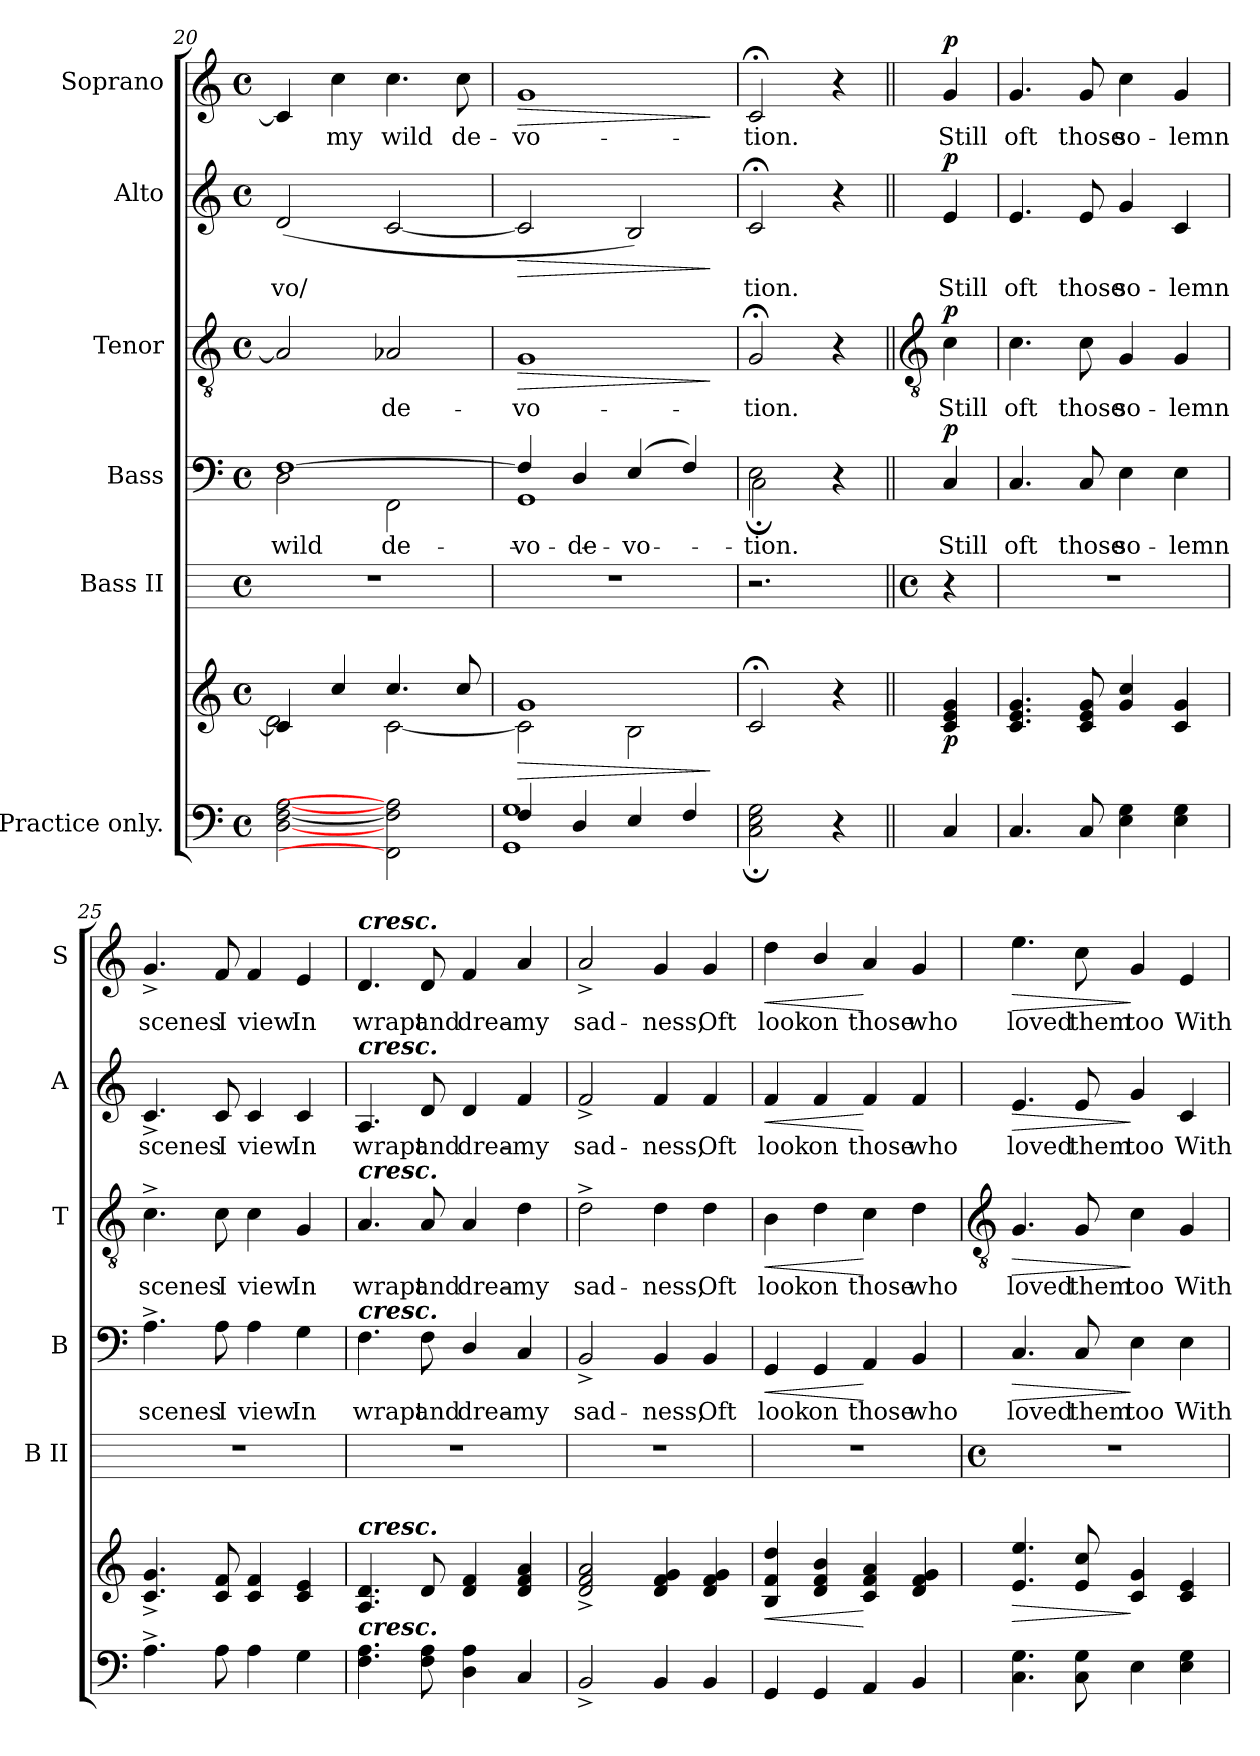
**kern	**kern	**dynam	**kern	**kern	**text	**dynam	**kern	**text	**dynam	**kern	**text	**dynam	**kern	**text	**dynam
*part6	*part6	*part6	*part5	*part4	*part4	*part4	*part3	*part3	*part3	*part2	*part2	*part2	*part1	*part1	*part1
*staff7	*staff6	*staff6/7	*staff5	*staff4	*staff4	*staff4	*staff3	*staff3	*staff3	*staff2	*staff2	*staff2	*staff1	*staff1	*staff1
*I"Practice only.	*	*	*I"Bass II	*I"Bass	*	*	*I"Tenor	*	*	*I"Alto	*	*	*I"Soprano	*	*
*	*	*	*I'B II	*I'B	*	*	*I'T	*	*	*I'A	*	*	*I'S	*	*
*clefF4	*clefG2	*	*	*clefF4	*	*	*clefGv2	*	*	*clefG2	*	*	*clefG2	*	*
*k[]	*k[]	*	*	*k[]	*	*	*k[]	*	*	*k[]	*	*	*k[]	*	*
*C:	*C:	*	*	*C:	*	*	*C:	*	*	*C:	*	*	*C:	*	*
*M4/4	*M4/4	*	*M4/4	*M4/4	*	*	*M4/4	*	*	*M4/4	*	*	*M4/4	*	*
*met(c)	*met(c)	*	*met(c)	*met(c)	*	*	*met(c)	*	*	*met(c)	*	*	*met(c)	*	*
=20	=20	=20	=20	=20	=20	=20	=20	=20	=20	=20	=20	=20	=20	=20	=20
*^	*^	*	*	*	*	*	*	*	*	*	*	*	*	*	*
!	!	!	!	!	!	!	!LO:LY:a	!	!	!	!	!	!	!	!	!	!
*	*	*	*	*	*	*^	*	*	*	*	*	*	*	*	*	*	*
!	!	!	!	!	!	!	!	!LO:LY:b	!	!	!	!	!	!LO:LY:b	!	!	!	!
1ryy	[2D\ [2F\ [2A\	4c]	2d\	.	1r	[1F/	2D\	wild	.	2A/]	.	.	(<2d	-vo/	.	4c]	.	.
!	!	!	!	!	!	!	!	!	!	!	!	!	!	!	!	!	!LO:LY:b	!
.	.	4cc	.	.	.	.	.	.	.	.	.	.	.	.	.	4cc	my	.
!	!	!	!	!	!	!	!	!LO:LY:b	!	!	!LO:LY:b	!	!	!	!	!	!LO:LY:b	!
.	2FF\] 2F\] 2A-\]	4.cc	[2c\	.	.	.	2FF\	de-	.	2A-X/	de-	.	[2c	.	.	4.cc	wild	.
!	!	!	!	!	!	!	!	!	!	!	!	!	!	!	!	!	!LO:LY:b	!
.	.	8cc	.	.	.	.	.	.	.	.	.	.	.	.	.	8cc	de-	.
=21	=21	=21	=21	=21	=21	=21	=21	=21	=21	=21	=21	=21	=21	=21	=21	=21	=21	=21
!	!	!	!	!LO:HP:b	!	!	!	!	!	!	!	!	!	!	!	!	!	!
!	!	!	!	!LO:HP:n=1:b	!	!	!	!LO:LY:b	!	!	!LO:LY:b	!LO:HP:b	!	!	!LO:HP:b	!	!LO:LY:b	!LO:HP:b
4F/	1GG\ 1G\	1g	2c\]	> >	1r	4F/]	1GG\	vo-	.	1G	-vo-	>	2c]	.	>	1g	-vo-	>
!	!	!	!	!	!	!	!	!LO:LY:a	!	!	!	!	!	!	!	!	!	!
4D/	.	.	.	.	.	4D/	.	-de-	.	.	.	.	.	.	.	.	.	.
!	!	!	!	!	!	!	!	!LO:LY:a	!	!	!	!	!	!	!	!	!	!
4E/	.	.	2B\	.	.	(>4E/	.	-vo-	.	.	.	.	2B)	.	.	.	.	.
4F/	.	.	.	.	.	4F/)	.	.	.	.	.	.	.	.	.	.	.	.
*v	*v	*	*	*	*	*v	*v	*	*	*	*	*	*	*	*	*	*	*
*	*v	*v	*	*	*	*	*	*	*	*	*	*	*	*	*	*
.	.	] ]	.	.	.	.	.	.	]	.	.	]	.	.	]
=22	=22	=22	=22	=22	=22	=22	=22	=22	=22	=22	=22	=22	=22	=22	=22
*^	*^	*	*	*	*	*	*	*	*	*	*	*	*	*	*
!	!	!	!	!	!	!	!LO:LY:a	!	!	!	!	!	!	!	!	!	!
*	*	*	*	*	*	*^	*	*	*	*	*	*	*	*	*	*	*
!	!	!	!	!	!	!	!	!LO:LY:b	!	!	!LO:LY:b	!	!	!LO:LY:b	!	!	!LO:LY:b	!
2.ryy	2C\;< 2E\;< 2G\;<	2c;<	2.ryy	.	2.r	2E\	2C;<\	tion.	.	2G;<	-tion.	.	2c;<	tion.	.	2c;<	-tion.	.
.	4r	4r	.	.	.	4ryy	4r	.	.	4r	.	.	4r	.	.	4r	.	.
*v	*v	*	*	*	*	*v	*v	*	*	*	*	*	*	*	*	*	*	*
*	*v	*v	*	*	*	*	*	*	*	*	*	*	*	*	*	*
!!LO:LB:g=z
=23||	=23||	=23||	=23||	=23||	=23||	=23||	=23||	=23||	=23||	=23||	=23||	=23||	=23||	=23||	=23||
*	*	*	*	*	*	*	*clefGv2	*	*	*	*	*	*	*	*
*	*	*	*M4/4	*	*	*	*	*	*	*	*	*	*	*	*
*	*	*	*met(c)	*	*	*	*	*	*	*	*	*	*	*	*
*^	*	*	*	*^	*	*	*	*	*	*	*	*	*	*	*
!	!	!	!LO:DY:b	!	!	!	!LO:LY:b	!LO:DY:b	!	!LO:LY:b	!LO:DY:b	!	!LO:LY:b	!LO:DY:b	!	!LO:LY:b	!LO:DY:b
*v	*v	*	*	*	*v	*v	*	*	*	*	*	*	*	*	*	*	*
4C	4c 4e 4g	p	4r	4C	Still	p	4c	Still	p	4e	Still	p	4g	Still	p
=24	=24	=24	=24	=24	=24	=24	=24	=24	=24	=24	=24	=24	=24	=24	=24
!	!	!	!	!	!LO:LY:b	!	!	!LO:LY:b	!	!	!LO:LY:b	!	!	!LO:LY:b	!
4.C	4.c 4.e 4.g	.	1r	4.C	oft	.	4.c	oft	.	4.e	oft	.	4.g	oft	.
!	!	!	!	!	!LO:LY:b	!	!	!LO:LY:b	!	!	!LO:LY:b	!	!	!LO:LY:b	!
8C	8c 8e 8g	.	.	8C	those	.	8c	those	.	8e	those	.	8g	those	.
!	!	!	!	!	!LO:LY:b	!	!	!LO:LY:b	!	!	!LO:LY:b	!	!	!LO:LY:b	!
4E 4G	4g 4cc	.	.	4E	so-	.	4G	so-	.	4g	so-	.	4cc	so-	.
!	!	!	!	!	!LO:LY:b	!	!	!LO:LY:b	!	!	!LO:LY:b	!	!	!LO:LY:b	!
4E 4G	4c 4g	.	.	4E	-lemn	.	4G	-lemn	.	4c	-lemn	.	4g	-lemn	.
=25	=25	=25	=25	=25	=25	=25	=25	=25	=25	=25	=25	=25	=25	=25	=25
!	!	!	!	!	!LO:LY:b	!	!	!LO:LY:b	!	!	!LO:LY:b	!	!	!LO:LY:b	!
4.A^	4.c^ 4.g^	.	1r	4.A^	scenes	.	4.c^	scenes	.	4.c^	scenes	.	4.g^	scenes	.
!	!	!	!	!	!LO:LY:b	!	!	!LO:LY:b	!	!	!LO:LY:b	!	!	!LO:LY:b	!
8A	8c 8f	.	.	8A	I	.	8c	I	.	8c	I	.	8f	I	.
!	!	!	!	!	!LO:LY:b	!	!	!LO:LY:b	!	!	!LO:LY:b	!	!	!LO:LY:b	!
4A	4c 4f	.	.	4A	view	.	4c	view	.	4c	view	.	4f	view	.
!	!	!	!	!	!LO:LY:b	!	!	!LO:LY:b	!	!	!LO:LY:b	!	!	!LO:LY:b	!
4G	4c 4e	.	.	4G	In	.	4G	In	.	4c	In	.	4e	In	.
=26	=26	=26	=26	=26	=26	=26	=26	=26	=26	=26	=26	=26	=26	=26	=26
!	!	!	!	!	!	!	!	!	!	!	!	!	!LO:TX:a:Bi:t=cresc.	!	!
!	!	!	!	!	!	!	!	!	!	!LO:TX:a:Bi:t=cresc.	!	!	!	!	!
!	!	!	!	!	!	!	!LO:TX:a:Bi:t=cresc.	!	!	!	!	!	!	!	!
!	!	!	!	!LO:TX:a:Bi:t=cresc.	!	!	!	!	!	!	!	!	!	!	!
!	!LO:TX:a:Bi:t=cresc.	!	!	!	!	!	!	!	!	!	!	!	!	!	!
!LO:TX:a:Bi:t=cresc.	!	!	!	!	!	!	!	!	!	!	!	!	!	!	!
!	!	!	!	!	!LO:LY:b	!	!	!LO:LY:b	!	!	!LO:LY:b	!	!	!LO:LY:b	!
4.F 4.A	4.A 4.d	.	1r	4.F	wrapt	.	4.A	wrapt	.	4.A	wrapt	.	4.d	wrapt	.
!	!	!	!	!	!LO:LY:b	!	!	!LO:LY:b	!	!	!LO:LY:b	!	!	!LO:LY:b	!
8F 8A	8d	.	.	8F	and	.	8A	and	.	8d	and	.	8d	and	.
!	!	!	!	!	!LO:LY:b	!	!	!LO:LY:b	!	!	!LO:LY:b	!	!	!LO:LY:b	!
4D 4A	4d 4f	.	.	4D/	drea-	.	4A	drea-	.	4d	drea-	.	4f	drea-	.
!	!	!	!	!	!LO:LY:b	!	!	!LO:LY:b	!	!	!LO:LY:b	!	!	!LO:LY:b	!
4C/	4d 4f 4a	.	.	4C/	-my	.	4d	-my	.	4f	-my	.	4a/	-my	.
=27	=27	=27	=27	=27	=27	=27	=27	=27	=27	=27	=27	=27	=27	=27	=27
!	!	!	!	!	!LO:LY:b	!	!	!LO:LY:b	!	!	!LO:LY:b	!	!	!LO:LY:b	!
2BB^	2d/^ 2f/^ 2a/^	.	1r	2BB^	sad-	.	2d^	sad-	.	2f^	sad-	.	2a^/	sad-	.
!	!	!	!	!	!LO:LY:b	!	!	!LO:LY:b	!	!	!LO:LY:b	!	!	!LO:LY:b	!
4BB	4d 4f 4g	.	.	4BB	-ness,	.	4d	-ness,	.	4f	-ness,	.	4g	-ness,	.
!	!	!	!	!	!LO:LY:b	!	!	!LO:LY:b	!	!	!LO:LY:b	!	!	!LO:LY:b	!
4BB	4d 4f 4g	.	.	4BB	Oft	.	4d	Oft	.	4f	Oft	.	4g	Oft	.
=28	=28	=28	=28	=28	=28	=28	=28	=28	=28	=28	=28	=28	=28	=28	=28
!	!	!LO:HP:b	!	!	!LO:LY:b	!LO:HP:b	!	!LO:LY:b	!LO:HP:b	!	!LO:LY:b	!LO:HP:b	!	!LO:LY:b	!LO:HP:b
4GG	4B 4f 4dd	<	1r	4GG	look	<	4B	look	<	4f	look	<	4dd	look	<
!	!	!	!	!	!LO:LY:b	!	!	!LO:LY:b	!	!	!LO:LY:b	!	!	!LO:LY:b	!
4GG	4d 4f 4b	.	.	4GG	on	.	4d	on	.	4f	on	.	4b/	on	.
!	!	!	!	!	!LO:LY:b	!	!	!LO:LY:b	!	!	!LO:LY:b	!	!	!LO:LY:b	!
4AA	4c/ 4f/ 4a/	[	.	4AA	those	[	4c	those	[	4f	those	[	4a/	those	[
!	!	!	!	!	!LO:LY:b	!	!	!LO:LY:b	!	!	!LO:LY:b	!	!	!LO:LY:b	!
4BB	4d 4f 4g	.	.	4BB	who	.	4d	who	.	4f	who	.	4g	who	.
!!LO:LB:g=z
=29	=29	=29	=29	=29	=29	=29	=29	=29	=29	=29	=29	=29	=29	=29	=29
*	*	*	*	*	*	*	*clefGv2	*	*	*	*	*	*	*	*
*	*	*	*M4/4	*	*	*	*	*	*	*	*	*	*	*	*
*	*	*	*met(c)	*	*	*	*	*	*	*	*	*	*	*	*
!	!	!LO:HP:b	!	!	!LO:LY:b	!LO:HP:b	!	!LO:LY:b	!LO:HP:b	!	!LO:LY:b	!LO:HP:b	!	!LO:LY:b	!LO:HP:b
4.C 4.G	4.e 4.ee	>	1r	4.C	loved	>	4.G	loved	>	4.e	loved	>	4.ee	loved	>
!	!	!	!	!	!LO:LY:b	!	!	!LO:LY:b	!	!	!LO:LY:b	!	!	!LO:LY:b	!
8C 8G	8e 8cc	.	.	8C	them	.	8G	them	.	8e	them	.	8cc	them	.
!	!	!	!	!	!LO:LY:b	!	!	!LO:LY:b	!	!	!LO:LY:b	!	!	!LO:LY:b	!
4E	4c 4g	]	.	4E	too	]	4c	too	]	4g	too	]	4g	too	]
!	!	!	!	!	!LO:LY:b	!	!	!LO:LY:b	!	!	!LO:LY:b	!	!	!LO:LY:b	!
4E 4G	4c 4e	.	.	4E	With	.	4G	With	.	4c	With	.	4e	With	.
=	=	=	=	=	=	=	=	=	=	=	=	=	=	=	=
*-	*-	*-	*-	*-	*-	*-	*-	*-	*-	*-	*-	*-	*-	*-	*-
